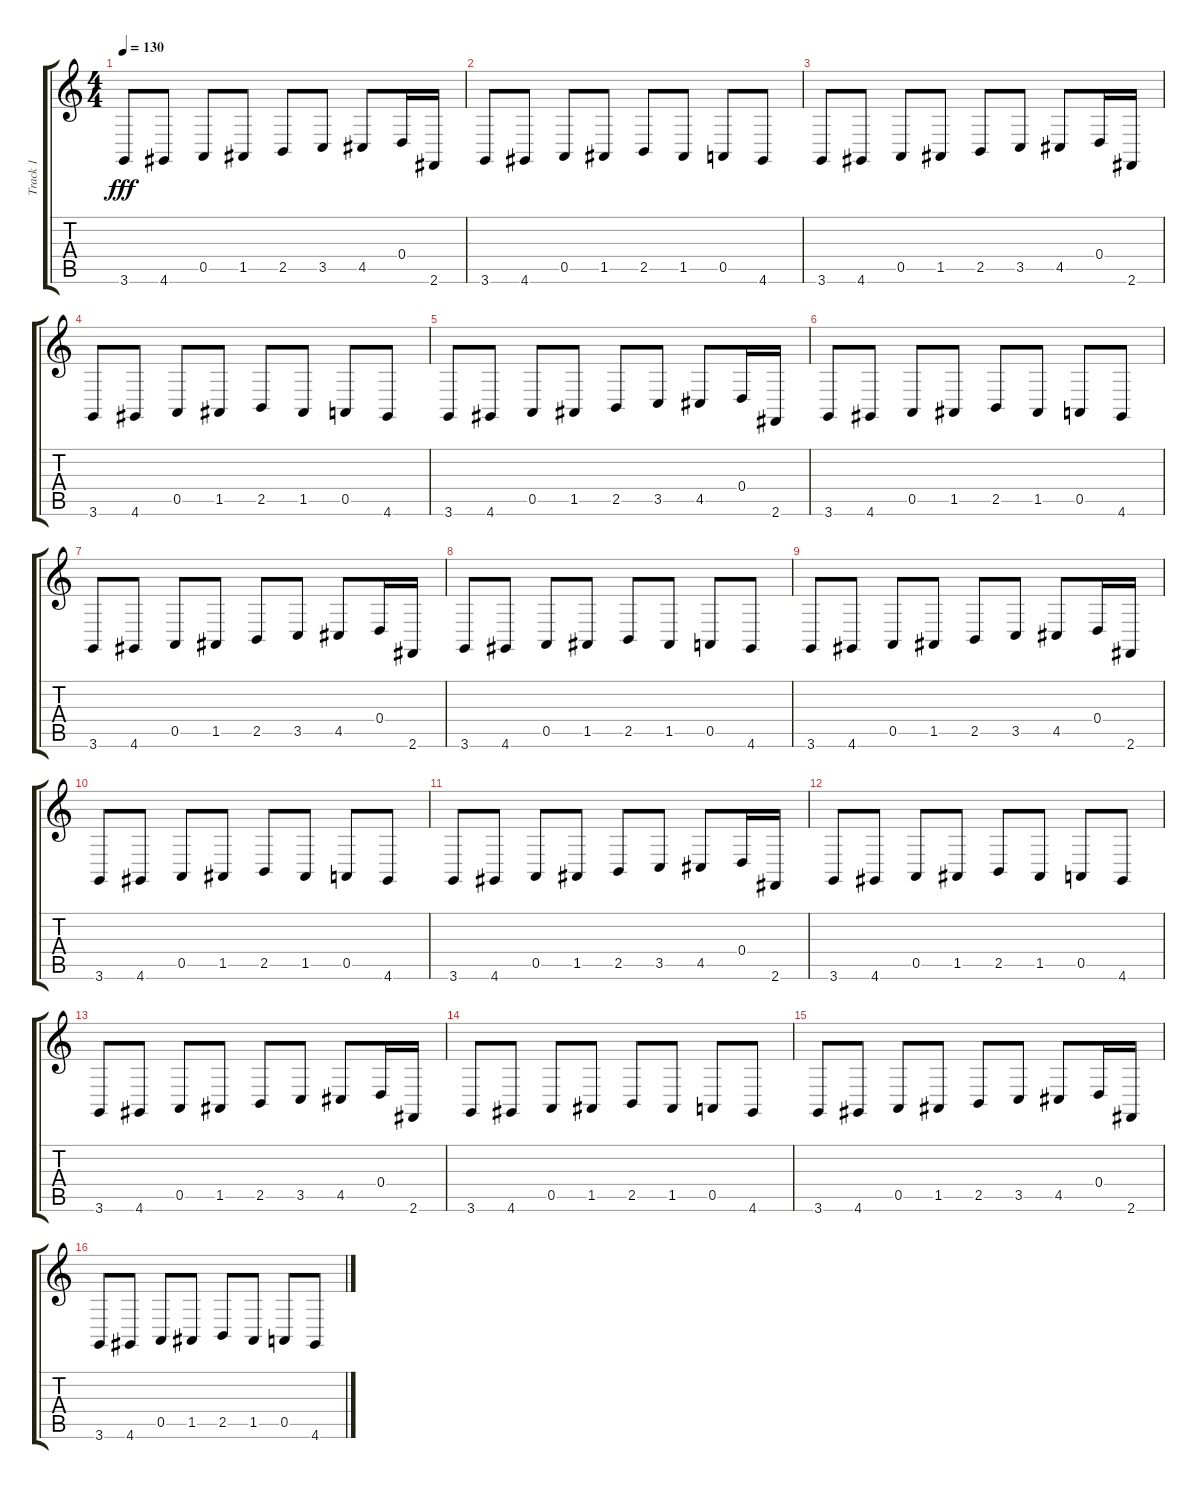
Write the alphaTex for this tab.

\track ("Track 1" "Track 1") {instrument electricpiano1}
\staff {score tabs}
\tuning (E4 B3 G3 D3 A2 E2) {hide}
\ts (4 4)
\tempo 130
\clef g2
\ks c
3.6.8{dy fff} 4.6.8 0.5.8 1.5.8 2.5.8 3.5.8 4.5.8 0.4.16 2.6.16 |
3.6.8 4.6.8 0.5.8 1.5.8 2.5.8 1.5.8 0.5.8 4.6.8 |
3.6.8 4.6.8 0.5.8 1.5.8 2.5.8 3.5.8 4.5.8 0.4.16 2.6.16 |
3.6.8 4.6.8 0.5.8 1.5.8 2.5.8 1.5.8 0.5.8 4.6.8 |
3.6.8 4.6.8 0.5.8 1.5.8 2.5.8 3.5.8 4.5.8 0.4.16 2.6.16 |
3.6.8 4.6.8 0.5.8 1.5.8 2.5.8 1.5.8 0.5.8 4.6.8 |
3.6.8 4.6.8 0.5.8 1.5.8 2.5.8 3.5.8 4.5.8 0.4.16 2.6.16 |
3.6.8 4.6.8 0.5.8 1.5.8 2.5.8 1.5.8 0.5.8 4.6.8 |
3.6.8 4.6.8 0.5.8 1.5.8 2.5.8 3.5.8 4.5.8 0.4.16 2.6.16 |
3.6.8 4.6.8 0.5.8 1.5.8 2.5.8 1.5.8 0.5.8 4.6.8 |
3.6.8 4.6.8 0.5.8 1.5.8 2.5.8 3.5.8 4.5.8 0.4.16 2.6.16 |
3.6.8 4.6.8 0.5.8 1.5.8 2.5.8 1.5.8 0.5.8 4.6.8 |
3.6.8 4.6.8 0.5.8 1.5.8 2.5.8 3.5.8 4.5.8 0.4.16 2.6.16 |
3.6.8 4.6.8 0.5.8 1.5.8 2.5.8 1.5.8 0.5.8 4.6.8 |
3.6.8 4.6.8 0.5.8 1.5.8 2.5.8 3.5.8 4.5.8 0.4.16 2.6.16 |
3.6.8 4.6.8 0.5.8 1.5.8 2.5.8 1.5.8 0.5.8 4.6.8
